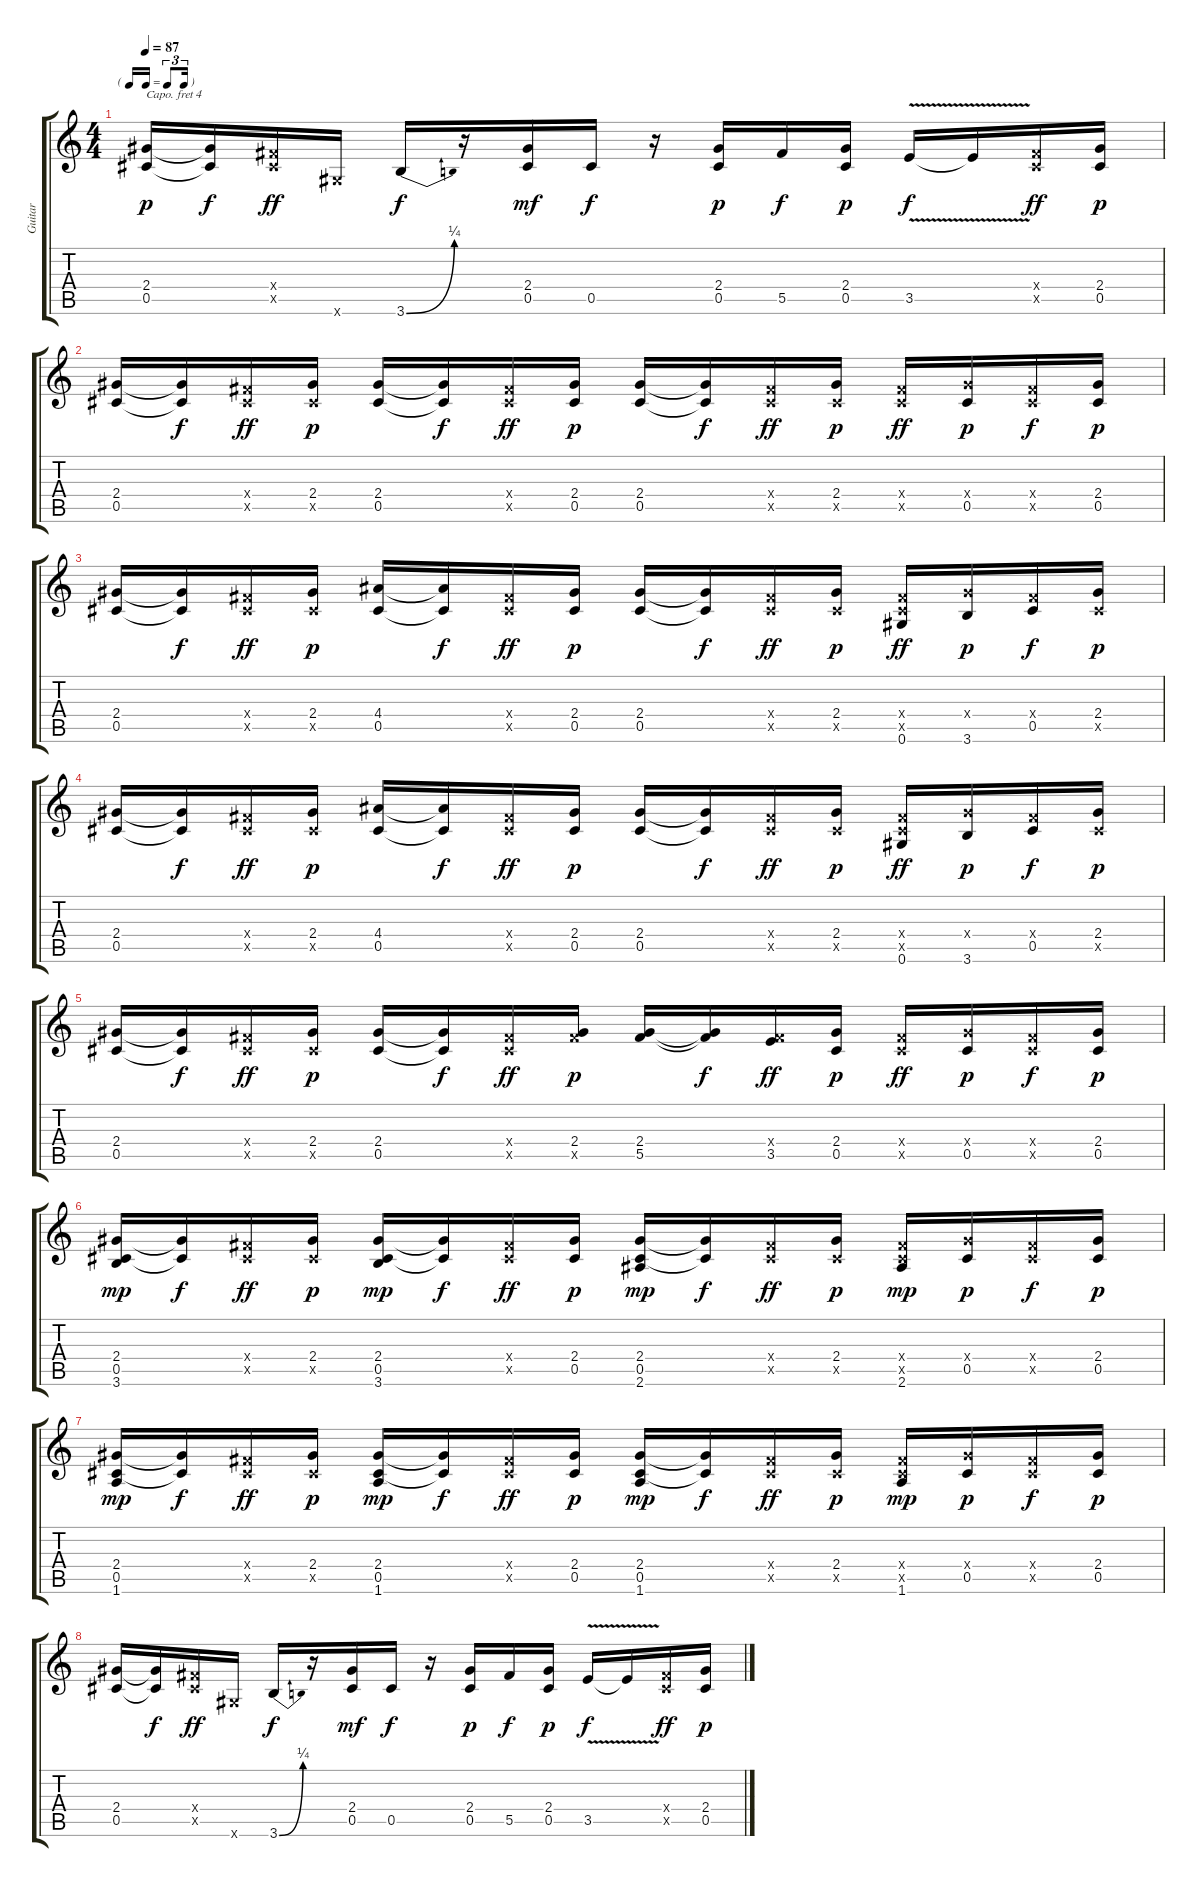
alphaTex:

\track ("Guitar" "Guitar") {instrument overdrivenguitar}
\staff {score tabs}
\capo 4
\tuning (E4 B3 G3 D3 A2 E2) {hide}
\ts (4 4)
\tf triplet16th
\tempo 87
\clef g2
\ks c
(2.4 0.5).16{dy p} (2.4{t} 0.5{t}).16{dy f} (0.4{x} 0.5{x}).16{dy ff} 0.6{x}.16 3.6{be (bend 0 0 60 1)}.16{dy f} r.16 (2.4 0.5).16{dy mf} 0.5.16{dy f} r.16 (2.4 0.5).16{dy p} 5.5.16{dy f} (2.4 0.5).16{dy p} 3.5{v}.16{dy f} 3.5{t}.16 (0.4{x} 0.5{x}).16{dy ff} (2.4 0.5).16{dy p} |
(2.4 0.5).16 (2.4{t} 0.5{t}).16{dy f} (0.4{x} 0.5{x}).16{dy ff} (2.4 0.5{x}).16{dy p} (2.4 0.5).16 (2.4{t} 0.5{t}).16{dy f} (0.4{x} 0.5{x}).16{dy ff} (2.4 0.5).16{dy p} (2.4 0.5).16 (2.4{t} 0.5{t}).16{dy f} (0.4{x} 0.5{x}).16{dy ff} (2.4 0.5{x}).16{dy p} (0.4{x} 0.5{x}).16{dy ff} (2.4{x} 0.5).16{dy p} (0.4{x} 0.5{x}).16{dy f} (2.4 0.5).16{dy p} |
(2.4 0.5).16 (2.4{t} 0.5{t}).16{dy f} (0.4{x} 0.5{x}).16{dy ff} (2.4 0.5{x}).16{dy p} (4.4 0.5).16 (4.4{t} 0.5{t}).16{dy f} (0.4{x} 0.5{x}).16{dy ff} (2.4 0.5).16{dy p} (2.4 0.5).16 (2.4{t} 0.5{t}).16{dy f} (0.4{x} 0.5{x}).16{dy ff} (2.4 0.5{x}).16{dy p} (0.4{x} 0.5{x} 0.6).16{dy ff} (2.4{x} 3.6).16{dy p} (0.4{x} 0.5).16{dy f} (2.4 0.5{x}).16{dy p} |
(2.4 0.5).16 (2.4{t} 0.5{t}).16{dy f} (0.4{x} 0.5{x}).16{dy ff} (2.4 0.5{x}).16{dy p} (4.4 0.5).16 (4.4{t} 0.5{t}).16{dy f} (0.4{x} 0.5{x}).16{dy ff} (2.4 0.5).16{dy p} (2.4 0.5).16 (2.4{t} 0.5{t}).16{dy f} (0.4{x} 0.5{x}).16{dy ff} (2.4 0.5{x}).16{dy p} (0.4{x} 0.5{x} 0.6).16{dy ff} (2.4{x} 3.6).16{dy p} (0.4{x} 0.5).16{dy f} (2.4 0.5{x}).16{dy p} |
(2.4 0.5).16 (2.4{t} 0.5{t}).16{dy f} (0.4{x} 0.5{x}).16{dy ff} (2.4 0.5{x}).16{dy p} (2.4 0.5).16 (2.4{t} 0.5{t}).16{dy f} (0.4{x} 0.5{x}).16{dy ff} (2.4 5.5{x}).16{dy p} (2.4 5.5).16 (2.4{t} 5.5{t}).16{dy f} (0.4{x} 3.5).16{dy ff} (2.4 0.5).16{dy p} (0.4{x} 0.5{x}).16{dy ff} (2.4{x} 0.5).16{dy p} (0.4{x} 0.5{x}).16{dy f} (2.4 0.5).16{dy p} |
(2.4 0.5 3.6).16{dy mp} (2.4{t} 0.5{t}).16{dy f} (0.4{x} 0.5{x}).16{dy ff} (2.4 0.5{x}).16{dy p} (2.4 0.5 3.6).16{dy mp} (2.4{t} 0.5{t}).16{dy f} (0.4{x} 0.5{x}).16{dy ff} (2.4 0.5).16{dy p} (2.4 0.5 2.6).16{dy mp} (2.4{t} 0.5{t}).16{dy f} (0.4{x} 0.5{x}).16{dy ff} (2.4 0.5{x}).16{dy p} (0.4{x} 0.5{x} 2.6).16{dy mp} (2.4{x} 0.5).16{dy p} (0.4{x} 0.5{x}).16{dy f} (2.4 0.5).16{dy p} |
(2.4 0.5 1.6).16{dy mp} (2.4{t} 0.5{t}).16{dy f} (0.4{x} 0.5{x}).16{dy ff} (2.4 0.5{x}).16{dy p} (2.4 0.5 1.6).16{dy mp} (2.4{t} 0.5{t}).16{dy f} (0.4{x} 0.5{x}).16{dy ff} (2.4 0.5).16{dy p} (2.4 0.5 1.6).16{dy mp} (2.4{t} 0.5{t}).16{dy f} (0.4{x} 0.5{x}).16{dy ff} (2.4 0.5{x}).16{dy p} (0.4{x} 0.5{x} 1.6).16{dy mp} (2.4{x} 0.5).16{dy p} (0.4{x} 0.5{x}).16{dy f} (2.4 0.5).16{dy p} |
(2.4 0.5).16 (2.4{t} 0.5{t}).16{dy f} (0.4{x} 0.5{x}).16{dy ff} 0.6{x}.16 3.6{be (bend 0 0 60 1)}.16{dy f} r.16 (2.4 0.5).16{dy mf} 0.5.16{dy f} r.16 (2.4 0.5).16{dy p} 5.5.16{dy f} (2.4 0.5).16{dy p} 3.5{v}.16{dy f} 3.5{t}.16 (0.4{x} 0.5{x}).16{dy ff} (2.4 0.5).16{dy p}
